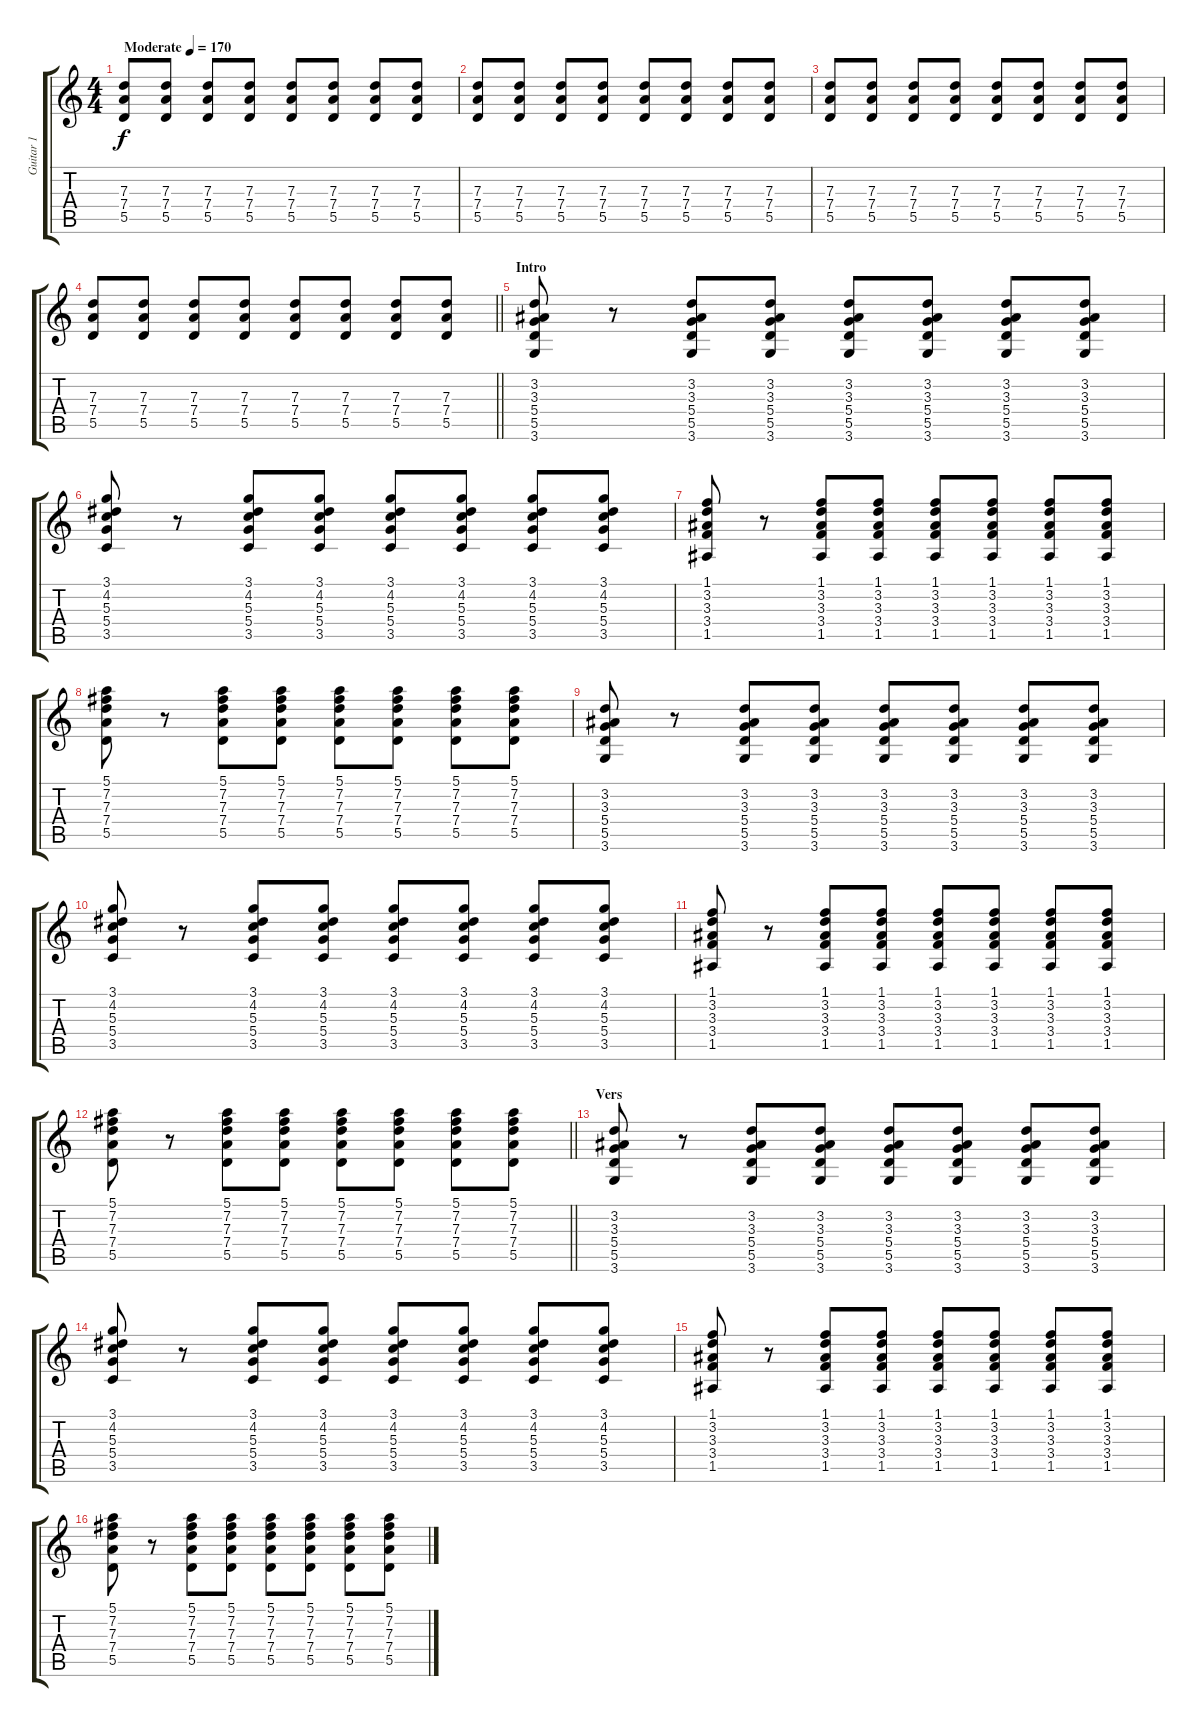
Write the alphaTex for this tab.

\track ("Guitar 1" "Guitar 1") {instrument overdrivenguitar}
\staff {score tabs}
\tuning (E4 B3 G3 D3 A2 E2) {hide}
\ts (4 4)
\tempo (170 "Moderate")
\clef g2
\ks c
(7.3 7.4 5.5).8{dy f instrument overdrivenguitar} (7.3 7.4 5.5).8 (7.3 7.4 5.5).8 (7.3 7.4 5.5).8 (7.3 7.4 5.5).8 (7.3 7.4 5.5).8 (7.3 7.4 5.5).8 (7.3 7.4 5.5).8 |
(7.3 7.4 5.5).8 (7.3 7.4 5.5).8 (7.3 7.4 5.5).8 (7.3 7.4 5.5).8 (7.3 7.4 5.5).8 (7.3 7.4 5.5).8 (7.3 7.4 5.5).8 (7.3 7.4 5.5).8 |
(7.3 7.4 5.5).8 (7.3 7.4 5.5).8 (7.3 7.4 5.5).8 (7.3 7.4 5.5).8 (7.3 7.4 5.5).8 (7.3 7.4 5.5).8 (7.3 7.4 5.5).8 (7.3 7.4 5.5).8 |
\barLineRight lightlight
(7.3 7.4 5.5).8 (7.3 7.4 5.5).8 (7.3 7.4 5.5).8 (7.3 7.4 5.5).8 (7.3 7.4 5.5).8 (7.3 7.4 5.5).8 (7.3 7.4 5.5).8 (7.3 7.4 5.5).8 |
\section ("" "Intro")
(3.2 3.3 5.4 5.5 3.6).8 r.8 (3.2 3.3 5.4 5.5 3.6).8 (3.2 3.3 5.4 5.5 3.6).8 (3.2 3.3 5.4 5.5 3.6).8 (3.2 3.3 5.4 5.5 3.6).8 (3.2 3.3 5.4 5.5 3.6).8 (3.2 3.3 5.4 5.5 3.6).8 |
(3.1 4.2 5.3 5.4 3.5).8 r.8 (3.1 4.2 5.3 5.4 3.5).8 (3.1 4.2 5.3 5.4 3.5).8 (3.1 4.2 5.3 5.4 3.5).8 (3.1 4.2 5.3 5.4 3.5).8 (3.1 4.2 5.3 5.4 3.5).8 (3.1 4.2 5.3 5.4 3.5).8 |
(1.1 3.2 3.3 3.4 1.5).8 r.8 (1.1 3.2 3.3 3.4 1.5).8 (1.1 3.2 3.3 3.4 1.5).8 (1.1 3.2 3.3 3.4 1.5).8 (1.1 3.2 3.3 3.4 1.5).8 (1.1 3.2 3.3 3.4 1.5).8 (1.1 3.2 3.3 3.4 1.5).8 |
(5.1 7.2 7.3 7.4 5.5).8 r.8 (5.1 7.2 7.3 7.4 5.5).8 (5.1 7.2 7.3 7.4 5.5).8 (5.1 7.2 7.3 7.4 5.5).8 (5.1 7.2 7.3 7.4 5.5).8 (5.1 7.2 7.3 7.4 5.5).8 (5.1 7.2 7.3 7.4 5.5).8 |
(3.2 3.3 5.4 5.5 3.6).8 r.8 (3.2 3.3 5.4 5.5 3.6).8 (3.2 3.3 5.4 5.5 3.6).8 (3.2 3.3 5.4 5.5 3.6).8 (3.2 3.3 5.4 5.5 3.6).8 (3.2 3.3 5.4 5.5 3.6).8 (3.2 3.3 5.4 5.5 3.6).8 |
(3.1 4.2 5.3 5.4 3.5).8 r.8 (3.1 4.2 5.3 5.4 3.5).8 (3.1 4.2 5.3 5.4 3.5).8 (3.1 4.2 5.3 5.4 3.5).8 (3.1 4.2 5.3 5.4 3.5).8 (3.1 4.2 5.3 5.4 3.5).8 (3.1 4.2 5.3 5.4 3.5).8 |
(1.1 3.2 3.3 3.4 1.5).8 r.8 (1.1 3.2 3.3 3.4 1.5).8 (1.1 3.2 3.3 3.4 1.5).8 (1.1 3.2 3.3 3.4 1.5).8 (1.1 3.2 3.3 3.4 1.5).8 (1.1 3.2 3.3 3.4 1.5).8 (1.1 3.2 3.3 3.4 1.5).8 |
\barLineRight lightlight
(5.1 7.2 7.3 7.4 5.5).8 r.8 (5.1 7.2 7.3 7.4 5.5).8 (5.1 7.2 7.3 7.4 5.5).8 (5.1 7.2 7.3 7.4 5.5).8 (5.1 7.2 7.3 7.4 5.5).8 (5.1 7.2 7.3 7.4 5.5).8 (5.1 7.2 7.3 7.4 5.5).8 |
\section ("" "Vers")
(3.2 3.3 5.4 5.5 3.6).8 r.8 (3.2 3.3 5.4 5.5 3.6).8 (3.2 3.3 5.4 5.5 3.6).8 (3.2 3.3 5.4 5.5 3.6).8 (3.2 3.3 5.4 5.5 3.6).8 (3.2 3.3 5.4 5.5 3.6).8 (3.2 3.3 5.4 5.5 3.6).8 |
(3.1 4.2 5.3 5.4 3.5).8 r.8 (3.1 4.2 5.3 5.4 3.5).8 (3.1 4.2 5.3 5.4 3.5).8 (3.1 4.2 5.3 5.4 3.5).8 (3.1 4.2 5.3 5.4 3.5).8 (3.1 4.2 5.3 5.4 3.5).8 (3.1 4.2 5.3 5.4 3.5).8 |
(1.1 3.2 3.3 3.4 1.5).8 r.8 (1.1 3.2 3.3 3.4 1.5).8 (1.1 3.2 3.3 3.4 1.5).8 (1.1 3.2 3.3 3.4 1.5).8 (1.1 3.2 3.3 3.4 1.5).8 (1.1 3.2 3.3 3.4 1.5).8 (1.1 3.2 3.3 3.4 1.5).8 |
(5.1 7.2 7.3 7.4 5.5).8 r.8 (5.1 7.2 7.3 7.4 5.5).8 (5.1 7.2 7.3 7.4 5.5).8 (5.1 7.2 7.3 7.4 5.5).8 (5.1 7.2 7.3 7.4 5.5).8 (5.1 7.2 7.3 7.4 5.5).8 (5.1 7.2 7.3 7.4 5.5).8
